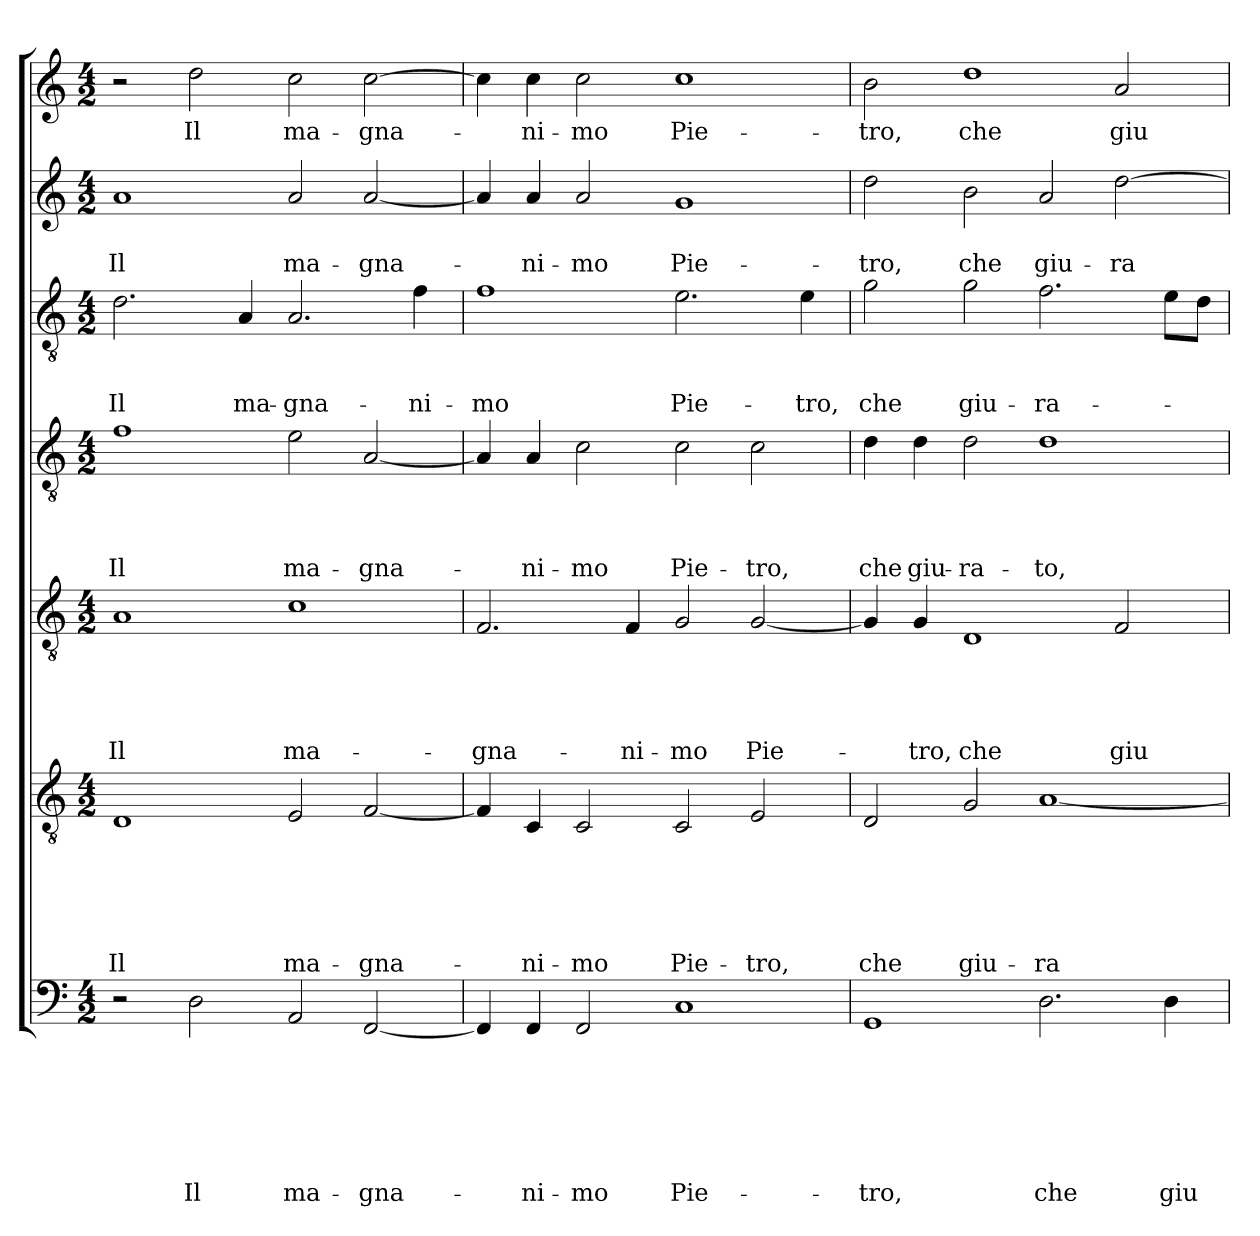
**kern	**text	**text	**text	**text	**text	**text	**text	**kern	**text	**text	**text	**text	**text	**text	**kern	**text	**text	**text	**text	**text	**kern	**text	**text	**text	**text	**kern	**text	**text	**text	**kern	**text	**text	**kern	**text
*part7	*part7	*part7	*part7	*part7	*part7	*part7	*part7	*part6	*part6	*part6	*part6	*part6	*part6	*part6	*part5	*part5	*part5	*part5	*part5	*part5	*part4	*part4	*part4	*part4	*part4	*part3	*part3	*part3	*part3	*part2	*part2	*part2	*part1	*part1
*staff7	*staff7	*staff7	*staff7	*staff7	*staff7	*staff7	*staff7	*staff6	*staff6	*staff6	*staff6	*staff6	*staff6	*staff6	*staff5	*staff5	*staff5	*staff5	*staff5	*staff5	*staff4	*staff4	*staff4	*staff4	*staff4	*staff3	*staff3	*staff3	*staff3	*staff2	*staff2	*staff2	*staff1	*staff1
*clefF4	*	*	*	*	*	*	*	*clefGv2	*	*	*	*	*	*	*clefGv2	*	*	*	*	*	*clefGv2	*	*	*	*	*clefGv2	*	*	*	*clefG2	*	*	*clefG2	*
*k[]	*	*	*	*	*	*	*	*k[]	*	*	*	*	*	*	*k[]	*	*	*	*	*	*k[]	*	*	*	*	*k[]	*	*	*	*k[]	*	*	*k[]	*
*a:	*	*	*	*	*	*	*	*a:	*	*	*	*	*	*	*a:	*	*	*	*	*	*a:	*	*	*	*	*a:	*	*	*	*a:	*	*	*a:	*
*M4/2	*	*	*	*	*	*	*	*M4/2	*	*	*	*	*	*	*M4/2	*	*	*	*	*	*M4/2	*	*	*	*	*M4/2	*	*	*	*M4/2	*	*	*M4/2	*
=1	=1	=1	=1	=1	=1	=1	=1	=1	=1	=1	=1	=1	=1	=1	=1	=1	=1	=1	=1	=1	=1	=1	=1	=1	=1	=1	=1	=1	=1	=1	=1	=1	=1	=1
!	!	!	!	!	!	!	!	!	!	!	!	!	!	!LO:LY:b	!	!	!	!	!	!LO:LY:b	!	!	!	!	!LO:LY:b	!	!	!	!LO:LY:b	!	!	!LO:LY:b	!	!
2r	.	.	.	.	.	.	.	1D	.	.	.	.	.	Il	1A	.	.	.	.	Il	1f	.	.	.	Il	2.d\	.	.	Il	1a	.	Il	2r	.
!	!	!	!	!	!	!	!LO:LY:b	!	!	!	!	!	!	!	!	!	!	!	!	!	!	!	!	!	!	!	!	!	!	!	!	!	!	!LO:LY:b
2D\	.	.	.	.	.	.	Il	.	.	.	.	.	.	.	.	.	.	.	.	.	.	.	.	.	.	.	.	.	.	.	.	.	2dd\	Il
!	!	!	!	!	!	!	!	!	!	!	!	!	!	!	!	!	!	!	!	!	!	!	!	!	!	!	!	!	!LO:LY:b	!	!	!	!	!
.	.	.	.	.	.	.	.	.	.	.	.	.	.	.	.	.	.	.	.	.	.	.	.	.	.	4A/	.	.	ma-	.	.	.	.	.
!	!	!	!	!	!	!	!LO:LY:b	!	!	!	!	!	!	!LO:LY:b	!	!	!	!	!	!LO:LY:b	!	!	!	!	!LO:LY:b	!	!	!	!LO:LY:b	!	!	!LO:LY:b	!	!LO:LY:b
2AA/	.	.	.	.	.	.	ma-	2E/	.	.	.	.	.	ma-	1c	.	.	.	.	ma-	2e\	.	.	.	ma-	2.A/	.	.	-gna-	2a/	.	ma-	2cc\	ma-
!	!	!	!	!	!	!	!LO:LY:b	!	!	!	!	!	!	!LO:LY:b	!	!	!	!	!	!	!	!	!	!	!LO:LY:b	!	!	!	!	!	!	!LO:LY:b	!	!LO:LY:b
[2FF/	.	.	.	.	.	.	-gna-	[2F/	.	.	.	.	.	-gna-	.	.	.	.	.	.	[2A/	.	.	.	-gna-	.	.	.	.	[2a/	.	-gna-	[2cc\	-gna-
!	!	!	!	!	!	!	!	!	!	!	!	!	!	!	!	!	!	!	!	!	!	!	!	!	!	!	!	!	!LO:LY:b	!	!	!	!	!
.	.	.	.	.	.	.	.	.	.	.	.	.	.	.	.	.	.	.	.	.	.	.	.	.	.	4f\	.	.	-ni-	.	.	.	.	.
=2	=2	=2	=2	=2	=2	=2	=2	=2	=2	=2	=2	=2	=2	=2	=2	=2	=2	=2	=2	=2	=2	=2	=2	=2	=2	=2	=2	=2	=2	=2	=2	=2	=2	=2
!	!	!	!	!	!	!	!	!	!	!	!	!	!	!	!	!	!	!	!	!LO:LY:b	!	!	!	!	!	!	!	!	!LO:LY:b	!	!	!	!	!
4FF/]	.	.	.	.	.	.	.	4F/]	.	.	.	.	.	.	2.F/	.	.	.	.	-gna-	4A/]	.	.	.	.	1f	.	.	-mo	4a/]	.	.	4cc\]	.
!	!	!	!	!	!	!	!LO:LY:b	!	!	!	!	!	!	!LO:LY:b	!	!	!	!	!	!	!	!	!	!	!LO:LY:b	!	!	!	!	!	!	!LO:LY:b	!	!LO:LY:b
4FF/	.	.	.	.	.	.	-ni-	4C/	.	.	.	.	.	-ni-	.	.	.	.	.	.	4A/	.	.	.	-ni-	.	.	.	.	4a/	.	-ni-	4cc\	-ni-
!	!	!	!	!	!	!	!LO:LY:b	!	!	!	!	!	!	!LO:LY:b	!	!	!	!	!	!	!	!	!	!	!LO:LY:b	!	!	!	!	!	!	!LO:LY:b	!	!LO:LY:b
2FF/	.	.	.	.	.	.	-mo	2C/	.	.	.	.	.	-mo	.	.	.	.	.	.	2c\	.	.	.	-mo	.	.	.	.	2a/	.	-mo	2cc\	-mo
!	!	!	!	!	!	!	!	!	!	!	!	!	!	!	!	!	!	!	!	!LO:LY:b	!	!	!	!	!	!	!	!	!	!	!	!	!	!
.	.	.	.	.	.	.	.	.	.	.	.	.	.	.	4F/	.	.	.	.	-ni-	.	.	.	.	.	.	.	.	.	.	.	.	.	.
!	!	!	!	!	!	!	!LO:LY:b	!	!	!	!	!	!	!LO:LY:b	!	!	!	!	!	!LO:LY:b	!	!	!	!	!LO:LY:b	!	!	!	!LO:LY:b	!	!	!LO:LY:b	!	!LO:LY:b
1C	.	.	.	.	.	.	Pie-	2C/	.	.	.	.	.	Pie-	2G/	.	.	.	.	-mo	2c\	.	.	.	Pie-	2.e\	.	.	Pie-	1g	.	Pie-	1cc	Pie-
!	!	!	!	!	!	!	!	!	!	!	!	!	!	!LO:LY:b	!	!	!	!	!	!LO:LY:b	!	!	!	!	!LO:LY:b	!	!	!	!	!	!	!	!	!
.	.	.	.	.	.	.	.	2E/	.	.	.	.	.	-tro,	[2G/	.	.	.	.	Pie-	2c\	.	.	.	-tro,	.	.	.	.	.	.	.	.	.
!	!	!	!	!	!	!	!	!	!	!	!	!	!	!	!	!	!	!	!	!	!	!	!	!	!	!	!	!	!LO:LY:b	!	!	!	!	!
.	.	.	.	.	.	.	.	.	.	.	.	.	.	.	.	.	.	.	.	.	.	.	.	.	.	4e\	.	.	-tro,	.	.	.	.	.
=3	=3	=3	=3	=3	=3	=3	=3	=3	=3	=3	=3	=3	=3	=3	=3	=3	=3	=3	=3	=3	=3	=3	=3	=3	=3	=3	=3	=3	=3	=3	=3	=3	=3	=3
!	!	!	!	!	!	!	!LO:LY:b	!	!	!	!	!	!	!LO:LY:b	!	!	!	!	!	!	!	!	!	!	!LO:LY:b	!	!	!	!LO:LY:b	!	!	!LO:LY:b	!	!LO:LY:b
1GG	.	.	.	.	.	.	-tro,	2D/	.	.	.	.	.	che	4G/]	.	.	.	.	.	4d\	.	.	.	che	2g\	.	.	che	2dd\	.	-tro,	2b\	-tro,
!	!	!	!	!	!	!	!	!	!	!	!	!	!	!	!	!	!	!	!	!LO:LY:b	!	!	!	!	!LO:LY:b	!	!	!	!	!	!	!	!	!
.	.	.	.	.	.	.	.	.	.	.	.	.	.	.	4G/	.	.	.	.	-tro,	4d\	.	.	.	giu-	.	.	.	.	.	.	.	.	.
!	!	!	!	!	!	!	!	!	!	!	!	!	!	!LO:LY:b	!	!	!	!	!	!LO:LY:b	!	!	!	!	!LO:LY:b	!	!	!	!LO:LY:b	!	!	!LO:LY:b	!	!LO:LY:b
.	.	.	.	.	.	.	.	2G/	.	.	.	.	.	giu-	1D	.	.	.	.	che	2d\	.	.	.	-ra-	2g\	.	.	giu-	2b\	.	che	1dd	che
!	!	!	!	!	!	!	!LO:LY:b	!	!	!	!	!	!	!LO:LY:b	!	!	!	!	!	!	!	!	!	!	!LO:LY:b	!	!	!	!LO:LY:b	!	!	!LO:LY:b	!	!
2.D\	.	.	.	.	.	.	che	[1A	.	.	.	.	.	-ra-	.	.	.	.	.	.	1d	.	.	.	-to,	2.f\	.	.	-ra-	2a/	.	giu-	.	.
!	!	!	!	!	!	!	!	!	!	!	!	!	!	!	!	!	!	!	!	!LO:LY:b	!	!	!	!	!	!	!	!	!	!	!	!LO:LY:b	!	!LO:LY:b
.	.	.	.	.	.	.	.	.	.	.	.	.	.	.	2F/	.	.	.	.	giu-	.	.	.	.	.	.	.	.	.	[2dd\	.	-ra-	2a/	giu-
!	!	!	!	!	!	!	!LO:LY:b	!	!	!	!	!	!	!	!	!	!	!	!	!	!	!	!	!	!	!	!	!	!	!	!	!	!	!
4D\	.	.	.	.	.	.	giu-	.	.	.	.	.	.	.	.	.	.	.	.	.	.	.	.	.	.	8e\L	.	.	.	.	.	.	.	.
.	.	.	.	.	.	.	.	.	.	.	.	.	.	.	.	.	.	.	.	.	.	.	.	.	.	8d\J	.	.	.	.	.	.	.	.
=	=	=	=	=	=	=	=	=	=	=	=	=	=	=	=	=	=	=	=	=	=	=	=	=	=	=	=	=	=	=	=	=	=	=
*-	*-	*-	*-	*-	*-	*-	*-	*-	*-	*-	*-	*-	*-	*-	*-	*-	*-	*-	*-	*-	*-	*-	*-	*-	*-	*-	*-	*-	*-	*-	*-	*-	*-	*-
